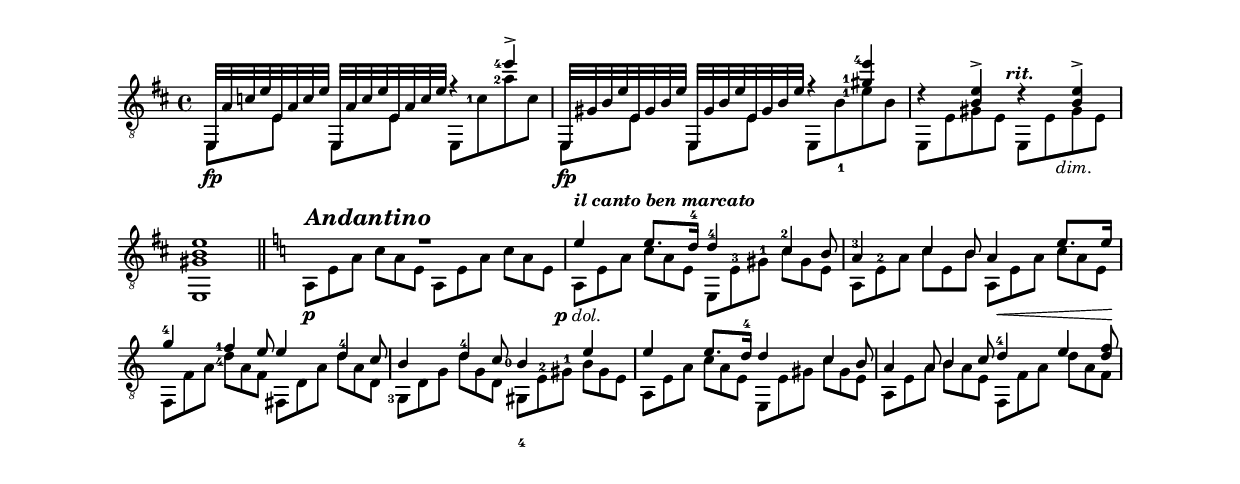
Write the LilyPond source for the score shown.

% DO NOT EDIT this file manually; it is automatically
% generated from Documentation/snippets/new
% Make any changes in Documentation/snippets/new/
% and then run scripts/auxiliar/makelsr.py
%
% This file is in the public domain.
%% Note: this file works from version 2.13.36
% INSPIRATIONAL HEADER FOR LILYPOND DOCUMENTATION fretted-strings %
% Passage from Johann Kaspar Mertz "Opern Revue, Op. 8, no. 17"   %
% on melodies from Bellini's "Norma"                              %
%*****************************************************************%

\version "2.13.36"

#(set-global-staff-size 15)
\paper {
  line-width = 17\cm
  indent = 0\cm
}

\header {
  lsrtags = "headwords"
  texidoc = ""
  doctitle = "headword"
} % begin verbatim



\layout {
  \context {
    \Score
    \remove "Bar_number_engraver"
    \override PaperColumn #'keep-inside-line = ##t
    \override NonMusicalPaperColumn #'keep-inside-line = ##t
  }
}

%%%% shortcuts
% fingering orientations
sfol = \set fingeringOrientations = #'(left)
sfor = \set fingeringOrientations = #'(right)
sfod = \set fingeringOrientations = #'(down)
sfou = \set fingeringOrientations = #'(up)

% string number orientations
ssnol = \set stringNumberOrientations = #'(left)  %(down right up)
ssnou = \set stringNumberOrientations = #'(up)
ssnod = \set stringNumberOrientations = #'(down)
ssnor = \set stringNumberOrientations = #'(right)

% define fingering offset
FO = #(define-music-function (parser location offsetX offsetY) (number? number?)
#{
  \once \override Voice.Fingering #'extra-offset = #(cons $offsetX $offsetY)
#})

% markups
rit = \markup \center-align { \bold { \italic { " rit." } } }
dimin = \markup \center-align { \italic { " dim." } }
andantino = \markup \left-align { \italic { \bold { \fontsize #2.5 { "Andantino" } } } }
benmarcato = \markup { \italic { \bold { "il canto ben marcato" } } }
pdolce = #(make-dynamic-script (markup #:line (#:dynamic "p" #:normal-text #:italic "dol.")))

%%% THE MUSIC %%%

melody = \relative c {
  \clef "treble_8"
  \key d \major
  \time 4/4
  \voiceOne
  \sfol
  e,32 a' c e
  e, a c e
  e,, a' c e
  e, a c e
  f4\rest <e'-4>4-> | % m. 1

  e,,,32 gis' b e
  e, gis b e
  e,, gis' b e
  e, gis b e
  f4\rest \FO #'0.4 #'0.5 <gis-1 e'-4>4 | % m. 2

  d4\rest <b e>-> d4\rest^\rit <b e>4-> | % m. 3
  <gis b e>1 | % m. 4

  \bar "||"
  \key a \minor
  R1 % m. 5

  e'4^\benmarcato e8. d16-4
  d4-4 \times 2/3 { \sfou \FO #'-0.3 #'0.6 <c-2>4 b8 } | % end of m. 6

  \FO #'-0.3 #'0.3
  <a-3>4 \times 2/3 { c4 b8 } a4 e'8. e16 | % m. 7

  \FO #'-0.3 #'0.3
  <g-4>4 \times 2/3 { \sfol \FO #'0.3 #'0.0 <f-1>4 e8 } e4  % beg of m. 8
  \times 2/3 { \sfou <d-4>4 c8 } | % end of m. 8

  b4 \times 2/3 { d4-4 c8 } \sfou \FO #'-1.7 #'-1.5 <b-0>4 e | % end of m. 9

  e4 e8. d16-4 d4 \times 2/3 { c4 b8 } | % m. 10

  \times 2/3 { a4 a8 b4 c8 } % beg of m. 11
  \sfou \FO #'-0.3 #'0.3
  <d-4>4^\< \times 2/3 { e4 <d f>8\! } | % end of m. 11
}

bass = \relative c {
  \key d \major
  \time 4/4
  \voiceTwo

  e,8\fp[ e'] e,[ e'] e, \sfol <c''-1> <a'-2> c, | % m. 1

  e,,8\fp[ e'] e,[ e'] e, \sfod \FO #'0.2 #'-0.2 <b''-1>  % beg m. 2
  \sfol \FO #'0.3 #'0.0 <e-1> b | % end m. 2

  e,,8 e' gis e e, e' gis_\dimin e | % m. 3

  e,1 | % m. 4

  %% new section starts here in A minor
  \set Score.beamExceptions = #'()
  \once \override TextScript #'staff-padding = #1.7
  \times 2/3 { a8\p^\andantino e' a c a e a, e' a c a e } | % m. 5

  \times 2/3 { a,8\pdolce e' a c a e } % beg m. 6
  \times 2/3 { e,8 \sfou <e'-3> <gis-1> c gis e } | % end m. 6

  \times 2/3 { a,8 <e'-2> a c e, b' a, e' a c a e } | % m. 7

  \times 2/3 { f,8 f' a \sfol \FO #'0.3 #'-0.5 <d-4> a f fis, d' a' d a d, } | % m. 8

  \times 2/3 { <g,-3>8 d' g d' g, d % beg m. 9
    \sfod \FO #'0.0 #'-2.0 <gis,-4> \sfou <e'-2> <gis-1> b gis e } | % end m. 9

  \times 2/3 { a,8 e' a c a e e, e' gis c gis e } | % m. 10

  \times 2/3 { a,8 e' a b a e f, f' a d a f } | % m. 11
}

\score {
  \new Staff = "guitar" <<
    \context Voice = "upper" { \melody }
    \context Voice = "lower" { \bass }
  >>
  \layout {
    \context {
      \Score
      \override Fingering #'staff-padding = #'()
      \override TupletNumber #'stencil = ##f
      \override TupletBracket #'bracket-visibility = ##f
    }
  }
  \midi { }
}
